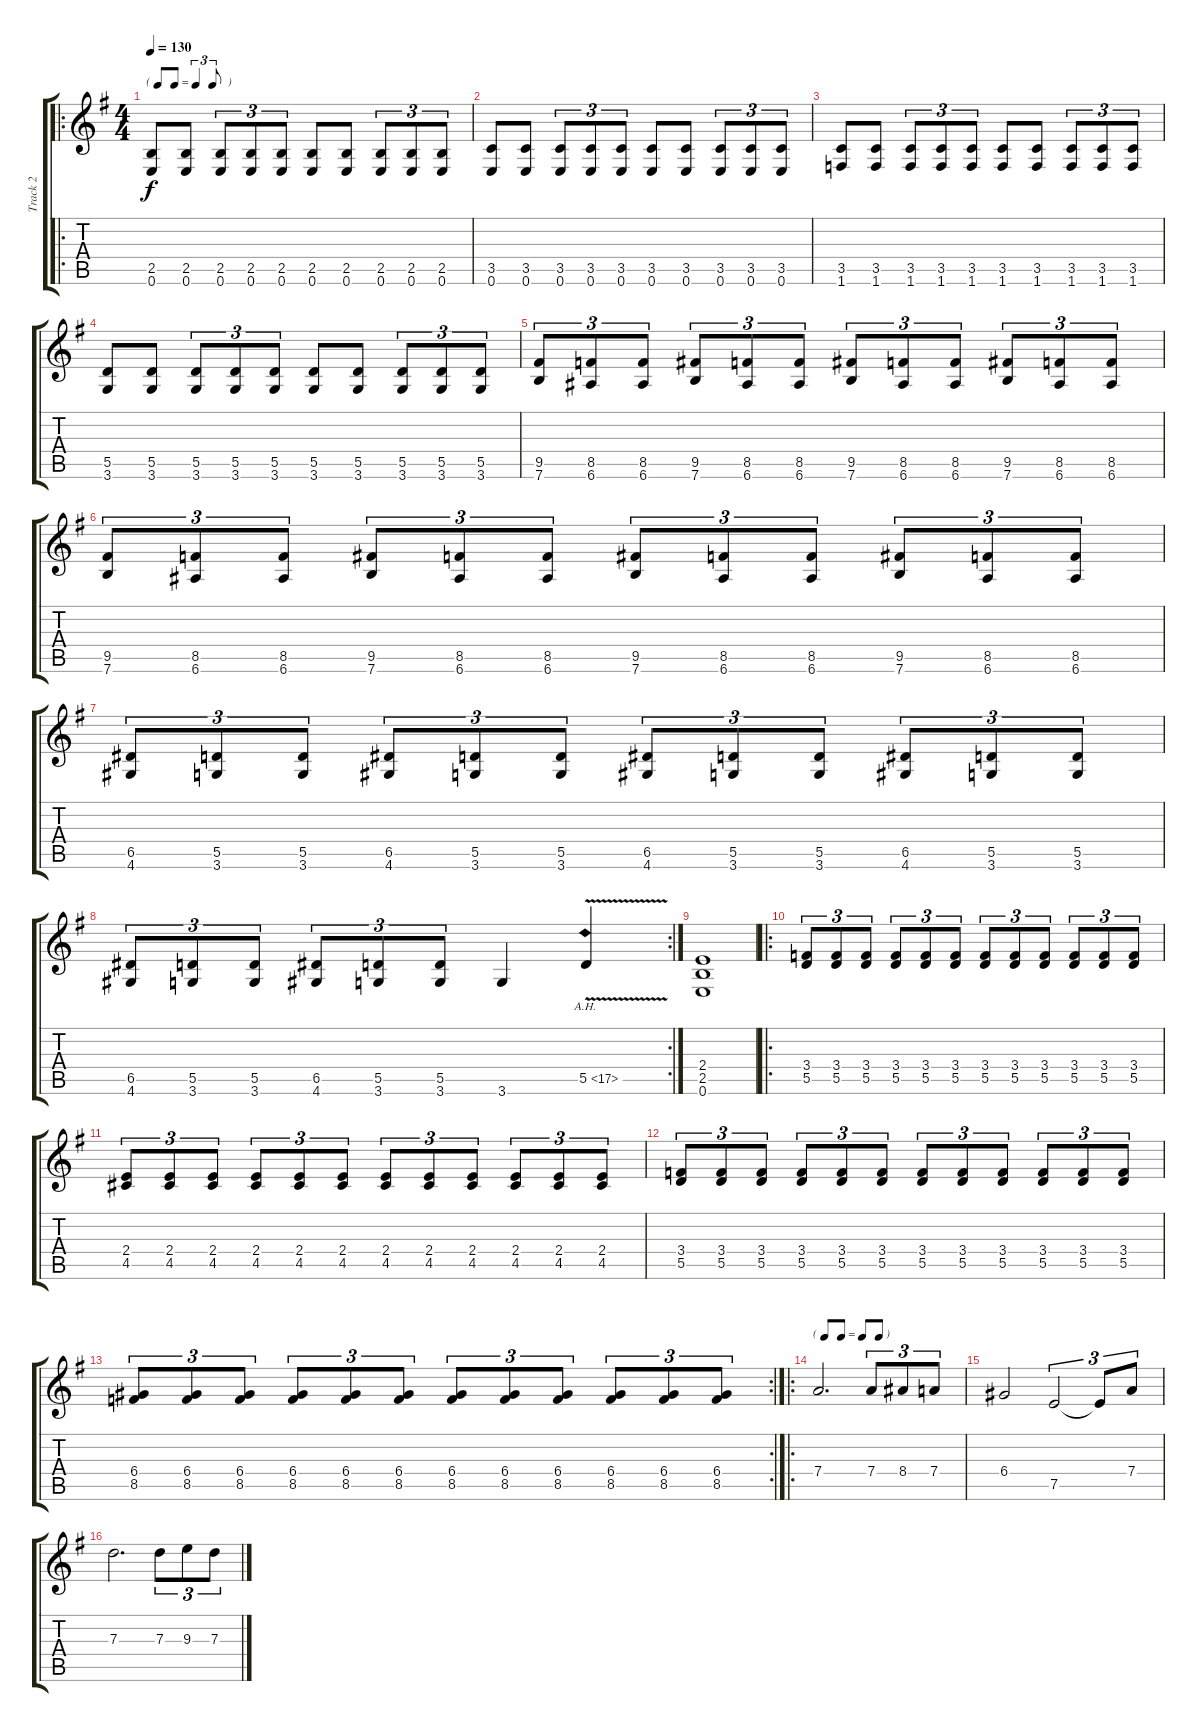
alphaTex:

\track ("Track 2" "Track 2") {instrument distortionguitar}
\staff {score tabs}
\tuning (E4 B3 G3 D3 A2 E2) {hide}
\ro
\ts (4 4)
\tf triplet8th
\tempo 130
\clef g2
\ks eminor
(2.5 0.6).8{dy f} (2.5 0.6).8 (2.5 0.6).8{tu (3 2)} (2.5 0.6).8{tu (3 2)} (2.5 0.6).8{tu (3 2)} (2.5 0.6).8 (2.5 0.6).8 (2.5 0.6).8{tu (3 2)} (2.5 0.6).8{tu (3 2)} (2.5 0.6).8{tu (3 2)} |
(3.5 0.6).8 (3.5 0.6).8 (3.5 0.6).8{tu (3 2)} (3.5 0.6).8{tu (3 2)} (3.5 0.6).8{tu (3 2)} (3.5 0.6).8 (3.5 0.6).8 (3.5 0.6).8{tu (3 2)} (3.5 0.6).8{tu (3 2)} (3.5 0.6).8{tu (3 2)} |
(3.5 1.6).8 (3.5 1.6).8 (3.5 1.6).8{tu (3 2)} (3.5 1.6).8{tu (3 2)} (3.5 1.6).8{tu (3 2)} (3.5 1.6).8 (3.5 1.6).8 (3.5 1.6).8{tu (3 2)} (3.5 1.6).8{tu (3 2)} (3.5 1.6).8{tu (3 2)} |
(5.5 3.6).8 (5.5 3.6).8 (5.5 3.6).8{tu (3 2)} (5.5 3.6).8{tu (3 2)} (5.5 3.6).8{tu (3 2)} (5.5 3.6).8 (5.5 3.6).8 (5.5 3.6).8{tu (3 2)} (5.5 3.6).8{tu (3 2)} (5.5 3.6).8{tu (3 2)} |
(9.5 7.6).8{tu (3 2)} (8.5 6.6).8{tu (3 2)} (8.5 6.6).8{tu (3 2)} (9.5 7.6).8{tu (3 2)} (8.5 6.6).8{tu (3 2)} (8.5 6.6).8{tu (3 2)} (9.5 7.6).8{tu (3 2)} (8.5 6.6).8{tu (3 2)} (8.5 6.6).8{tu (3 2)} (9.5 7.6).8{tu (3 2)} (8.5 6.6).8{tu (3 2)} (8.5 6.6).8{tu (3 2)} |
(9.5 7.6).8{tu (3 2)} (8.5 6.6).8{tu (3 2)} (8.5 6.6).8{tu (3 2)} (9.5 7.6).8{tu (3 2)} (8.5 6.6).8{tu (3 2)} (8.5 6.6).8{tu (3 2)} (9.5 7.6).8{tu (3 2)} (8.5 6.6).8{tu (3 2)} (8.5 6.6).8{tu (3 2)} (9.5 7.6).8{tu (3 2)} (8.5 6.6).8{tu (3 2)} (8.5 6.6).8{tu (3 2)} |
(6.5 4.6).8{tu (3 2)} (5.5 3.6).8{tu (3 2)} (5.5 3.6).8{tu (3 2)} (6.5 4.6).8{tu (3 2)} (5.5 3.6).8{tu (3 2)} (5.5 3.6).8{tu (3 2)} (6.5 4.6).8{tu (3 2)} (5.5 3.6).8{tu (3 2)} (5.5 3.6).8{tu (3 2)} (6.5 4.6).8{tu (3 2)} (5.5 3.6).8{tu (3 2)} (5.5 3.6).8{tu (3 2)} |
\rc 2
(6.5 4.6).8{tu (3 2)} (5.5 3.6).8{tu (3 2)} (5.5 3.6).8{tu (3 2)} (6.5 4.6).8{tu (3 2)} (5.5 3.6).8{tu (3 2)} (5.5 3.6).8{tu (3 2)} 3.6.4 5.5{ah 12 v}.4 |
(2.4 2.5 0.6).1 |
\ro
(3.4 5.5).8{tu (3 2)} (3.4 5.5).8{tu (3 2)} (3.4 5.5).8{tu (3 2)} (3.4 5.5).8{tu (3 2)} (3.4 5.5).8{tu (3 2)} (3.4 5.5).8{tu (3 2)} (3.4 5.5).8{tu (3 2)} (3.4 5.5).8{tu (3 2)} (3.4 5.5).8{tu (3 2)} (3.4 5.5).8{tu (3 2)} (3.4 5.5).8{tu (3 2)} (3.4 5.5).8{tu (3 2)} |
(2.4 4.5).8{tu (3 2)} (2.4 4.5).8{tu (3 2)} (2.4 4.5).8{tu (3 2)} (2.4 4.5).8{tu (3 2)} (2.4 4.5).8{tu (3 2)} (2.4 4.5).8{tu (3 2)} (2.4 4.5).8{tu (3 2)} (2.4 4.5).8{tu (3 2)} (2.4 4.5).8{tu (3 2)} (2.4 4.5).8{tu (3 2)} (2.4 4.5).8{tu (3 2)} (2.4 4.5).8{tu (3 2)} |
(3.4 5.5).8{tu (3 2)} (3.4 5.5).8{tu (3 2)} (3.4 5.5).8{tu (3 2)} (3.4 5.5).8{tu (3 2)} (3.4 5.5).8{tu (3 2)} (3.4 5.5).8{tu (3 2)} (3.4 5.5).8{tu (3 2)} (3.4 5.5).8{tu (3 2)} (3.4 5.5).8{tu (3 2)} (3.4 5.5).8{tu (3 2)} (3.4 5.5).8{tu (3 2)} (3.4 5.5).8{tu (3 2)} |
\rc 2
(6.4 8.5).8{tu (3 2)} (6.4 8.5).8{tu (3 2)} (6.4 8.5).8{tu (3 2)} (6.4 8.5).8{tu (3 2)} (6.4 8.5).8{tu (3 2)} (6.4 8.5).8{tu (3 2)} (6.4 8.5).8{tu (3 2)} (6.4 8.5).8{tu (3 2)} (6.4 8.5).8{tu (3 2)} (6.4 8.5).8{tu (3 2)} (6.4 8.5).8{tu (3 2)} (6.4 8.5).8{tu (3 2)} |
\ro
\tf none
7.4.2{d} 7.4.8{tu (3 2)} 8.4.8{tu (3 2)} 7.4.8{tu (3 2)} |
6.4.2 7.5.2{tu (3 2)} 7.5{t}.8{tu (3 2)} 7.4.8{tu (3 2)} |
7.3.2{d} 7.3.8{tu (3 2)} 9.3.8{tu (3 2)} 7.3.8{tu (3 2)}
